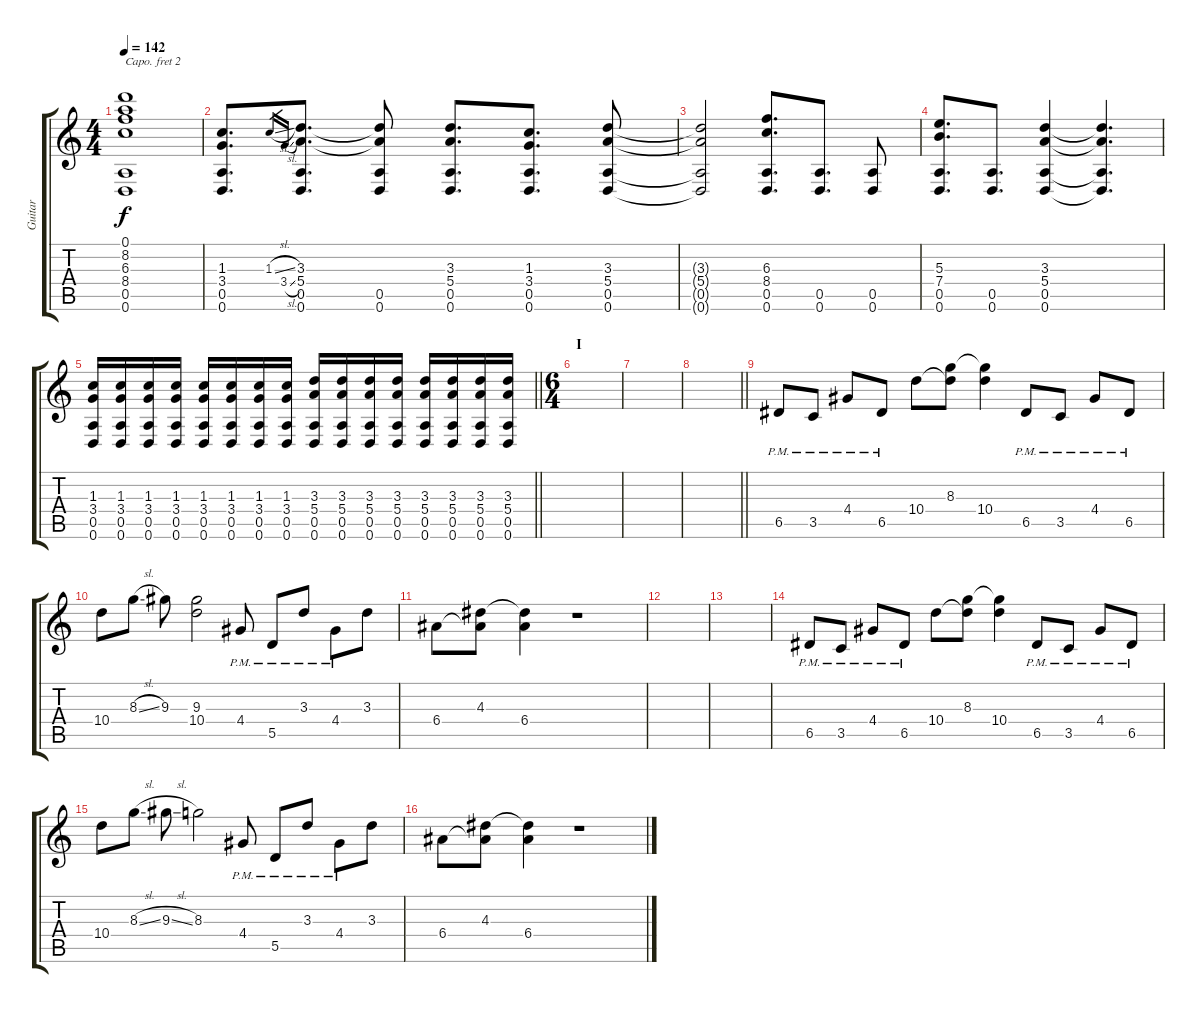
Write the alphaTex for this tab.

\track ("Guitar" "Guitar") {instrument distortionguitar}
\staff {score tabs}
\capo 2
\tuning (G4 E4 A3 D3 G2 C2) {hide}
\ts (4 4)
\tempo 142
\clef g2
\ks c
(0.1{t} 8.2{t} 6.3{t} 8.4{t} 0.5{t} 0.6{t}).1{dy f} |
(1.3 3.4 0.5 0.6).8{d} 1.3{sl}.16{gr} 3.4{sl}.16{gr} (3.3 5.4 0.5 0.6).8{d} (3.3{t} 5.4{t} 0.5 0.6).8 (3.3 5.4 0.5 0.6).8{d} (1.3 3.4 0.5 0.6).8{d} (3.3 5.4 0.5 0.6).8 |
(3.3{t} 5.4{t} 0.5{t} 0.6{t}).2 (6.3 8.4 0.5 0.6).8{d} (0.5 0.6).8{d} (0.5 0.6).8 |
(5.3 7.4 0.5 0.6).8{d} (0.5 0.6).8{d} (3.3 5.4 0.5 0.6).4 (3.3{t} 5.4{t} 0.5{t} 0.6{t}).4{d} |
\barLineRight lightlight
(1.3 3.4 0.5 0.6).16 (1.3 3.4 0.5 0.6).16 (1.3 3.4 0.5 0.6).16 (1.3 3.4 0.5 0.6).16 (1.3 3.4 0.5 0.6).16 (1.3 3.4 0.5 0.6).16 (1.3 3.4 0.5 0.6).16 (1.3 3.4 0.5 0.6).16 (3.3 5.4 0.5 0.6).16 (3.3 5.4 0.5 0.6).16 (3.3 5.4 0.5 0.6).16 (3.3 5.4 0.5 0.6).16 (3.3 5.4 0.5 0.6).16 (3.3 5.4 0.5 0.6).16 (3.3 5.4 0.5 0.6).16 (3.3 5.4 0.5 0.6).16 |
\ts (6 4)
\section ("" "I")
|
|
\barLineRight lightlight
|
6.5{pm}.8 3.5{pm}.8 4.4{pm}.8 6.5{pm}.8 10.4.8 (8.3 10.4{t}).8 (8.3{t} 10.4).4 6.5{pm}.8 3.5{pm}.8 4.4{pm}.8 6.5{pm}.8 |
10.4.8 8.3{sl}.8 9.3.8 (9.3 10.4).2 4.4{pm}.8 5.5{pm}.8 3.3{pm}.8 4.4{pm}.8 3.3.8 |
6.4.8 (4.3 6.4{t}).8 (4.3{t} 6.4).4 r.1 |
|
|
6.5{pm}.8 3.5{pm}.8 4.4{pm}.8 6.5{pm}.8 10.4.8 (8.3 10.4{t}).8 (8.3{t} 10.4).4 6.5{pm}.8 3.5{pm}.8 4.4{pm}.8 6.5{pm}.8 |
10.4.8 8.3{sl}.8 9.3{sl}.8 8.3.2 4.4{pm}.8 5.5{pm}.8 3.3{pm}.8 4.4{pm}.8 3.3.8 |
6.4.8 (4.3 6.4{t}).8 (4.3{t} 6.4).4 r.1
